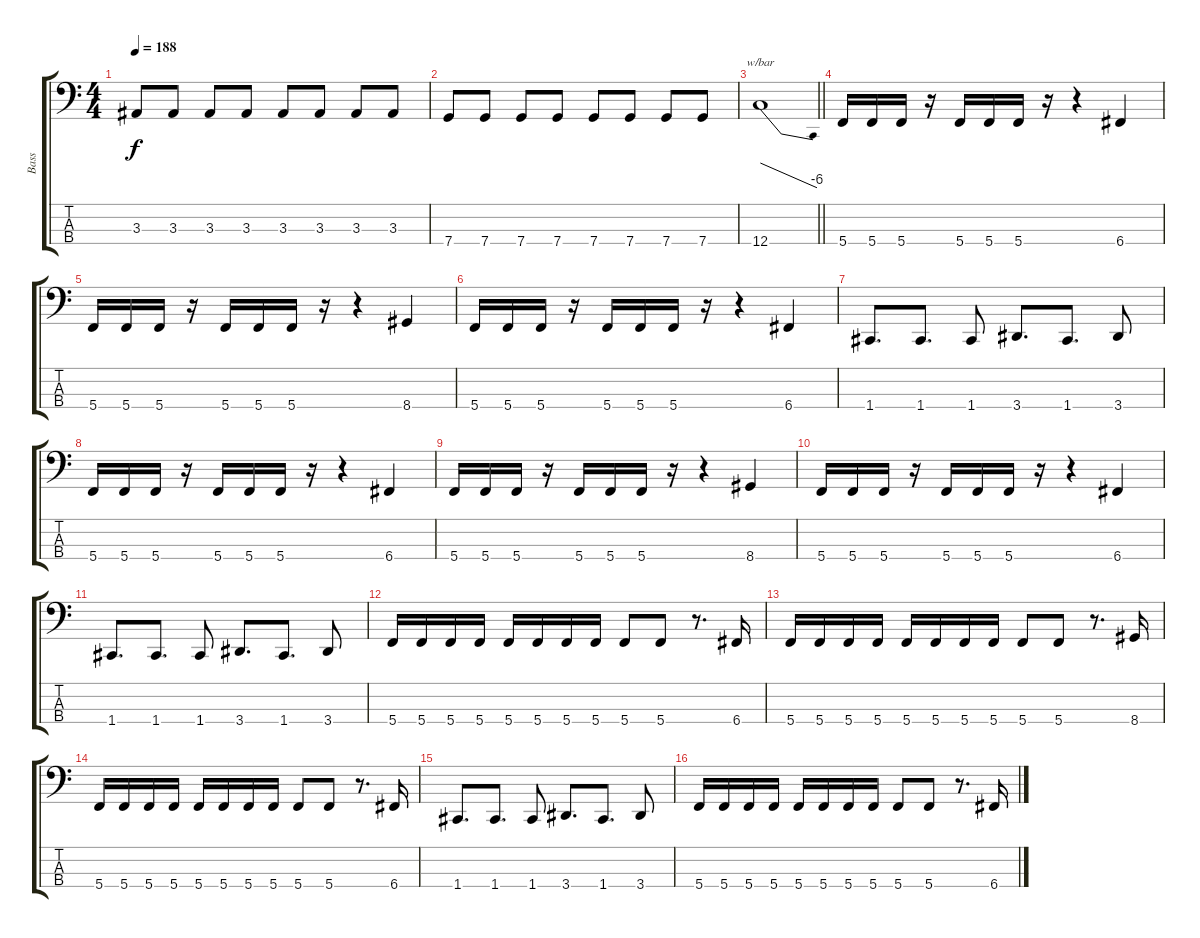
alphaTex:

\track ("Bass" "Bass") {instrument electricbasspick}
\staff {score tabs}
\tuning (F2 C2 G1 C1) {hide}
\ts (4 4)
\tempo 188
\clef f4
\ks c
3.3.8{dy f} 3.3.8 3.3.8 3.3.8 3.3.8 3.3.8 3.3.8 3.3.8 |
7.4.8 7.4.8 7.4.8 7.4.8 7.4.8 7.4.8 7.4.8 7.4.8 |
\barLineRight lightlight
12.4.1{tbe (dive default 0 0 60 -24)} |
\section ("" " ")
5.4.16 5.4.16 5.4.16 r.16 5.4.16 5.4.16 5.4.16 r.16 r.4 6.4.4 |
5.4.16 5.4.16 5.4.16 r.16 5.4.16 5.4.16 5.4.16 r.16 r.4 8.4.4 |
5.4.16 5.4.16 5.4.16 r.16 5.4.16 5.4.16 5.4.16 r.16 r.4 6.4.4 |
1.4.8{d} 1.4.8{d} 1.4.8 3.4.8{d} 1.4.8{d} 3.4.8 |
5.4.16 5.4.16 5.4.16 r.16 5.4.16 5.4.16 5.4.16 r.16 r.4 6.4.4 |
5.4.16 5.4.16 5.4.16 r.16 5.4.16 5.4.16 5.4.16 r.16 r.4 8.4.4 |
5.4.16 5.4.16 5.4.16 r.16 5.4.16 5.4.16 5.4.16 r.16 r.4 6.4.4 |
1.4.8{d} 1.4.8{d} 1.4.8 3.4.8{d} 1.4.8{d} 3.4.8 |
5.4.16 5.4.16 5.4.16 5.4.16 5.4.16 5.4.16 5.4.16 5.4.16 5.4.8 5.4.8 r.8{d} 6.4.16 |
5.4.16 5.4.16 5.4.16 5.4.16 5.4.16 5.4.16 5.4.16 5.4.16 5.4.8 5.4.8 r.8{d} 8.4.16 |
5.4.16 5.4.16 5.4.16 5.4.16 5.4.16 5.4.16 5.4.16 5.4.16 5.4.8 5.4.8 r.8{d} 6.4.16 |
1.4.8{d} 1.4.8{d} 1.4.8 3.4.8{d} 1.4.8{d} 3.4.8 |
5.4.16 5.4.16 5.4.16 5.4.16 5.4.16 5.4.16 5.4.16 5.4.16 5.4.8 5.4.8 r.8{d} 6.4.16
